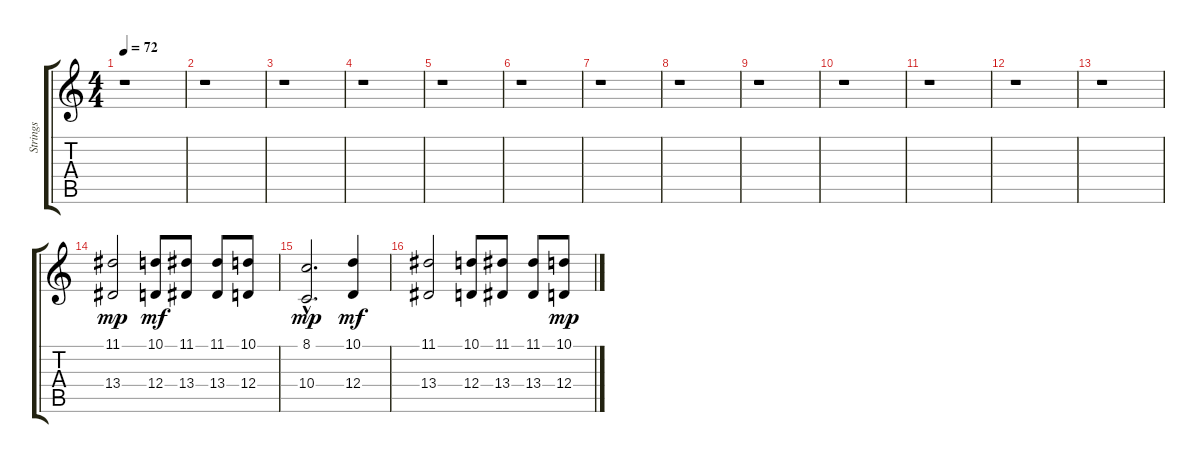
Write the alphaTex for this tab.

\track ("Strings" "Strings") {instrument synthstrings1}
\staff {score tabs}
\tuning (E4 B3 G3 D3 A2 E2) {hide}
\ts (4 4)
\tempo 72
\clef g2
\ks c
r.1{dy mp} |
r.1 |
r.1 |
r.1 |
r.1 |
r.1 |
r.1 |
r.1 |
r.1 |
r.1 |
r.1 |
r.1 |
r.1 |
(11.1 13.4).2 (10.1 12.4).8{dy mf} (11.1 13.4).8 (11.1 13.4).8 (10.1 12.4).8 |
(8.1{hac} 10.4{hac}).2{d dy mp} (10.1 12.4).4{dy mf} |
(11.1 13.4).2 (10.1 12.4).8 (11.1 13.4).8 (11.1 13.4).8 (10.1 12.4).8{dy mp}
